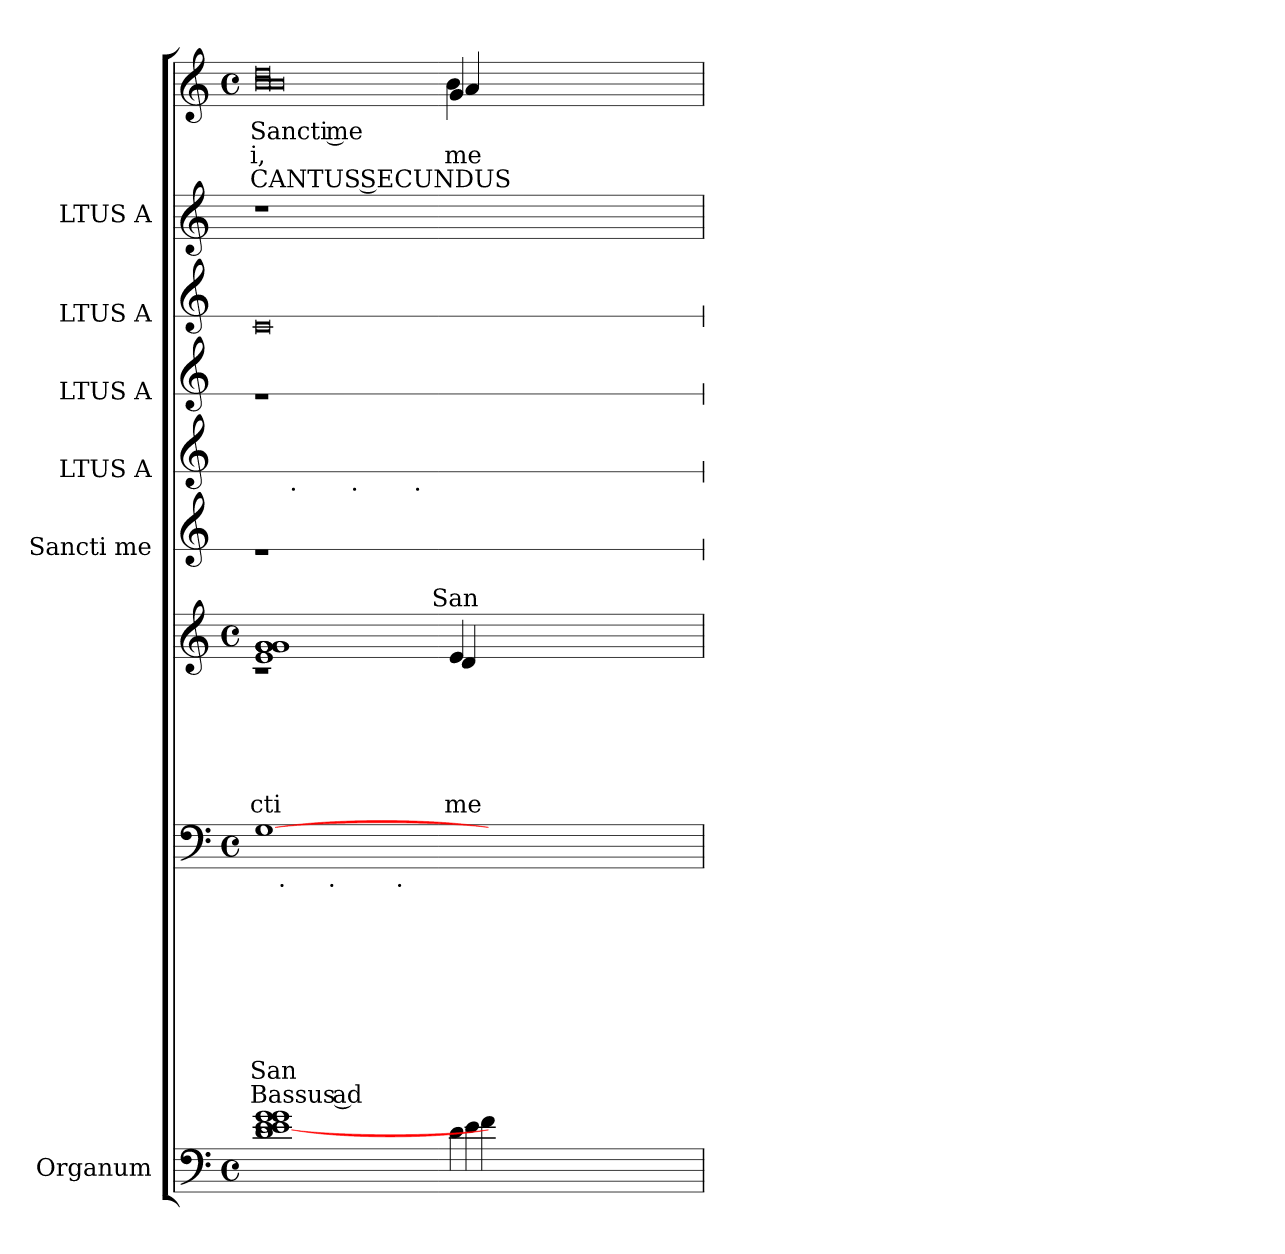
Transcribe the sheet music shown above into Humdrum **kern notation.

**kern	**kern	**text	**text	**text	**text	**text	**text	**text	**text	**text	**kern	**text	**text	**text	**text	**text	**text	**kern	**kern	**kern	**kern	**kern	**kern	**text	**text	**text
*part9	*part8	*part8	*part8	*part8	*part8	*part8	*part8	*part8	*part8	*part8	*part7	*part7	*part7	*part7	*part7	*part7	*part7	*part6	*part5	*part4	*part3	*part2	*part1	*part1	*part1	*part1
*staff9	*staff8	*staff8	*staff8	*staff8	*staff8	*staff8	*staff8	*staff8	*staff8	*staff8	*staff7	*staff7	*staff7	*staff7	*staff7	*staff7	*staff7	*staff6	*staff5	*staff4	*staff3	*staff2	*staff1	*staff1	*staff1	*staff1
*I"Organum	*	*	*	*	*	*	*	*	*	*	*	*	*	*	*	*	*	*I"Sancti me	*I"LTUS A	*I"LTUS A	*I"LTUS A	*I"LTUS A	*	*	*	*
*	*	*	*	*	*	*	*	*	*	*	*	*	*	*	*	*	*	*stria1	*stria1	*stria1	*stria1	*	*	*	*	*
*clefF4	*clefF4	*	*	*	*	*	*	*	*	*	*clefG2	*	*	*	*	*	*	*clefG2	*clefG2	*clefG2	*clefG2	*clefG2	*clefG2	*	*	*
*k[]	*k[]	*	*	*	*	*	*	*	*	*	*k[]	*	*	*	*	*	*	*k[]	*k[]	*k[]	*k[]	*k[]	*k[]	*	*	*
*C:	*C:	*	*	*	*	*	*	*	*	*	*C:	*	*	*	*	*	*	*C:	*C:	*C:	*C:	*C:	*C:	*	*	*
*M4/4	*M4/4	*	*	*	*	*	*	*	*	*	*M4/4	*	*	*	*	*	*	*	*	*	*	*	*M4/4	*	*	*
*met(c)	*met(c)	*	*	*	*	*	*	*	*	*	*met(c)	*	*	*	*	*	*	*	*	*	*	*	*met(c)	*	*	*
=1	=1	=1	=1	=1	=1	=1	=1	=1	=1	=1	=1	=1	=1	=1	=1	=1	=1	=1	=1	=1	=1	=1	=1	=1	=1	=1
*^	*	*	*	*	*	*	*	*	*	*	*	*	*	*	*	*	*	*	*	*	*	*	*	*	*	*
*	*^	*	*	*	*	*	*	*	*	*	*	*	*	*	*	*	*	*	*	*	*	*	*	*	*	*	*
*	*	*^	*	*	*	*	*	*	*	*	*	*	*	*	*	*	*	*	*	*	*	*	*	*	*	*	*	*
!	!	!	!	!	!	!	!	!	!	!	!	!	!	!	!	!	!	!	!	!	!	!	!	!	!	!LO:TX:a:B:t=from Selectae Cantiones Exellentissimorum Auctorum. Romae 1616	!	!	!
!	!	!	!	!LO:TX:a:t=B ASSUS	!	!	!	!	!	!	!	!	!	!	!	!	!	!	!	!	!	!	!	!	!	!	!	!	!
!	!	!	!	!	!	!	!	!	!	!	!	!LO:LY:b:rj	!LO:LY:b:rj	!	!	!	!	!	!	!LO:LY:b:rj	!	!	!	!	!	!	!LO:LY:b:rj	!LO:LY:b:rj	!LO:LY:b:rj
*	*	*	*	*^	*	*	*	*	*	*	*	*	*	*^	*	*	*	*	*	*	*	*	*	*	*	*^	*	*	*
*	*	*	*	*	*^	*	*	*	*	*	*	*	*	*	*	*^	*	*	*	*	*	*	*	*	*	*	*	*	*^	*	*	*
*	*	*	*	*	*	*^	*	*	*	*	*	*	*	*	*	*	*	*^	*	*	*	*	*	*	*	*	*	*	*	*	*	*^	*	*	*
(>1d [<1e 1e 1g 1g	2.ryy	2.ryy	2.ryy	[<1G	16.ryy	4ryy	2ryy	.	.	.	.	.	.	.	San	Bassus ad	2ryy	1rc	(<1e 1g 1g 1g	2.ryy	.	.	.	.	.	cti	1r	8ryy	1r	0c	1r	0b 0b 0dd	2.ryy	2.ryy	2.ryy	Sancti me	i,	CANTUS SECUNDUS
!	!	!	!	!	!LO:TX:b:t=.	!	!	!	!	!	!	!	!	!	!	!	!	!	!	!	!	!	!	!	!	!	!	!	!	!	!	!	!	!	!	!	!	!
.	.	.	.	.	1ryy	.	.	.	.	.	.	.	.	.	.	.	.	.	.	.	.	.	.	.	.	.	.	.	.	.	.	.	.	.	.	.	.	.
!	!	!	!	!	!	!	!	!	!	!	!	!	!	!	!	!	!	!	!	!	!	!	!	!	!	!	!	!LO:TX:b:t=.	!	!	!	!	!	!	!	!	!	!
.	.	.	.	.	.	.	.	.	.	.	.	.	.	.	.	.	.	.	.	.	.	.	.	.	.	.	.	4ryy	.	.	.	.	.	.	.	.	.	.
.	.	.	.	.	.	32ryy	.	.	.	.	.	.	.	.	.	.	.	.	.	.	.	.	.	.	.	.	.	.	.	.	.	.	.	.	.	.	.	.
!	!	!	!	!	!	!LO:TX:b:t=.	!	!	!	!	!	!	!	!	!	!	!	!	!	!	!	!	!	!	!	!	!	!	!	!	!	!	!	!	!	!	!	!
.	.	.	.	.	.	1ryy	.	.	.	.	.	.	.	.	.	.	.	.	.	.	.	.	.	.	.	.	.	.	.	.	.	.	.	.	.	.	.	.
!	!	!	!	!	!	!	!	!	!	!	!	!	!	!	!	!	!	!	!	!	!	!	!	!	!	!	!	!LO:TX:b:t=.	!	!	!	!	!	!	!	!	!	!
.	.	.	.	.	.	.	.	.	.	.	.	.	.	.	.	.	.	.	.	.	.	.	.	.	.	.	.	4ryy	.	.	.	.	.	.	.	.	.	.
.	.	.	.	.	.	.	16ryy	.	.	.	.	.	.	.	.	.	8.ryy	.	.	.	.	.	.	.	.	.	.	.	.	.	.	.	.	.	.	.	.	.
!	!	!	!	!	!	!	!LO:TX:b:t=.	!	!	!	!	!	!	!	!	!	!	!	!	!	!	!	!	!	!	!	!	!	!	!	!	!	!	!	!	!	!	!
.	.	.	.	.	.	.	1ryy	.	.	.	.	.	.	.	.	.	.	.	.	.	.	.	.	.	.	.	.	.	.	.	.	.	.	.	.	.	.	.
!	!	!	!	!	!	!	!	!	!	!	!	!	!	!	!	!	!	!	!	!	!	!	!	!	!	!	!	!LO:TX:b:t=.	!	!	!	!	!	!	!	!	!	!
.	.	.	.	.	.	.	.	.	.	.	.	.	.	.	.	.	.	.	.	.	.	.	.	.	.	.	.	1ryy	.	.	.	.	.	.	.	.	.	.
!	!	!	!	!	!	!	!	!	!	!	!	!	!	!	!	!	!LO:TX:a:t=San	!	!	!	!	!	!	!	!	!	!	!	!	!	!	!	!	!	!	!	!	!
.	.	.	.	.	.	.	.	.	.	.	.	.	.	.	.	.	16ryy	.	.	.	.	.	.	.	.	.	.	.	.	.	.	.	.	.	.	.	.	.
!	!	!	!	!	!	!	!	!	!	!	!	!	!	!	!	!	!	!	!	!	!	!	!	!	!	!LO:LY:b	!	!	!	!	!	!	!	!	!	!	!LO:LY:b	!
.	4d\	4e\	4f\	.	.	.	.	.	.	.	.	.	.	.	.	.	4e/	.	.	4d/	.	.	.	.	.	me	.	.	.	.	.	.	4g/	4a/	4b\	.	me-	.
1ryy	1ryy	1ryy	1ryy	1ryy	.	.	.	.	.	.	.	.	.	.	.	.	1ryy	1ryy	1ryy	1ryy	.	.	.	.	.	.	1ryy	.	1ryy	.	1ryy	.	1ryy	1ryy	1ryy	.	.	.
.	.	.	.	.	2ryy	.	.	.	.	.	.	.	.	.	.	.	.	.	.	.	.	.	.	.	.	.	.	.	.	.	.	.	.	.	.	.	.	.
.	.	.	.	.	.	2ryy	.	.	.	.	.	.	.	.	.	.	.	.	.	.	.	.	.	.	.	.	.	.	.	.	.	.	.	.	.	.	.	.
.	.	.	.	.	.	.	4..ryy	.	.	.	.	.	.	.	.	.	.	.	.	.	.	.	.	.	.	.	.	.	.	.	.	.	.	.	.	.	.	.
.	.	.	.	.	4ryy	.	.	.	.	.	.	.	.	.	.	.	.	.	.	.	.	.	.	.	.	.	.	.	.	.	.	.	.	.	.	.	.	.
.	.	.	.	.	.	.	.	.	.	.	.	.	.	.	.	.	.	.	.	.	.	.	.	.	.	.	.	4.ryy	.	.	.	.	.	.	.	.	.	.
.	.	.	.	.	.	8..ryy	.	.	.	.	.	.	.	.	.	.	.	.	.	.	.	.	.	.	.	.	.	.	.	.	.	.	.	.	.	.	.	.
.	.	.	.	.	8ryy	.	.	.	.	.	.	.	.	.	.	.	.	.	.	.	.	.	.	.	.	.	.	.	.	.	.	.	.	.	.	.	.	.
.	.	.	.	.	32ryy	.	.	.	.	.	.	.	.	.	.	.	.	.	.	.	.	.	.	.	.	.	.	.	.	.	.	.	.	.	.	.	.	.
*v	*v	*v	*v	*	*	*	*	*	*	*	*	*	*	*	*	*	*v	*v	*v	*v	*	*	*	*	*	*	*	*	*	*	*	*v	*v	*v	*v	*	*	*
*	*v	*v	*v	*v	*	*	*	*	*	*	*	*	*	*	*	*	*	*	*	*	*	*	*	*	*	*	*	*	*
=	=	=	=	=	=	=	=	=	=	=	=	=	=	=	=	=	=	=	=	=	=	=	=	=	=	=
*-	*-	*-	*-	*-	*-	*-	*-	*-	*-	*-	*-	*-	*-	*-	*-	*-	*-	*-	*-	*-	*-	*-	*-	*-	*-	*-
